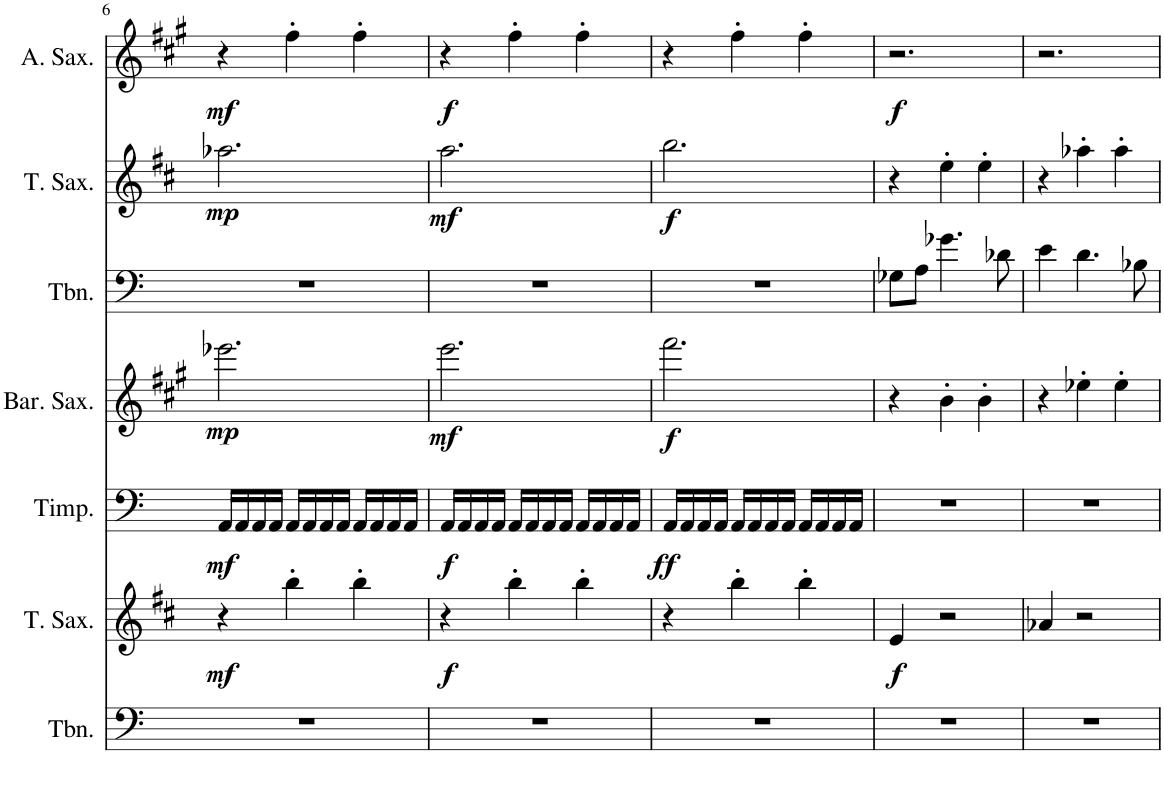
**kern	**kern	**dynam	**kern	**dynam	**kern	**dynam	**kern	**kern	**dynam	**kern	**dynam
*part7	*part6	*part6	*part5	*part5	*part4	*part4	*part3	*part2	*part2	*part1	*part1
*staff7	*staff6	*staff6	*staff5	*staff5	*staff4	*staff4	*staff3	*staff2	*staff2	*staff1	*staff1
*I"Trombone	*I"Tenor Saxophone	*	*I"Timpani	*	*I"Baritone Saxophone	*	*I"Trombone	*I"Tenor Saxophone	*	*I"Alto Saxophone	*
*I'Tbn.	*I'T. Sax.	*	*I'Timp.	*	*I'Bar. Sax.	*	*I'Tbn.	*I'T. Sax.	*	*I'A. Sax.	*
!!LO:PB:g=z
*clefF4	*clefG2	*	*clefF4	*	*clefG2	*	*clefF4	*clefG2	*	*clefG2	*
*	*Trd8c14	*	*	*	*Trd12c21	*	*	*Trd8c14	*	*Trd5c9	*
*k[]	*k[f#c#]	*	*k[]	*	*k[f#c#g#]	*	*k[]	*k[f#c#]	*	*k[f#c#g#]	*
*M3/4	*M3/4	*	*M3/4	*	*M3/4	*	*M3/4	*M3/4	*	*M3/4	*
=6	=6	=6	=6	=6	=6	=6	=6	=6	=6	=6	=6
!	!	!LO:DY:b	!	!LO:DY:b	!	!LO:DY:b	!	!	!LO:DY:b	!	!LO:DY:b
2.r	4r	mf	16AA/LL	mf	2.eee-X\	mp	2.r	2.aa-X\	mp	4r	mf
.	.	.	16AA/	.	.	.	.	.	.	.	.
.	.	.	16AA/	.	.	.	.	.	.	.	.
.	.	.	16AA/JJ	.	.	.	.	.	.	.	.
.	4bb'\	.	16AA/LL	.	.	.	.	.	.	4ff#'\	.
.	.	.	16AA/	.	.	.	.	.	.	.	.
.	.	.	16AA/	.	.	.	.	.	.	.	.
.	.	.	16AA/JJ	.	.	.	.	.	.	.	.
.	4bb'\	.	16AA/LL	.	.	.	.	.	.	4ff#'\	.
.	.	.	16AA/	.	.	.	.	.	.	.	.
.	.	.	16AA/	.	.	.	.	.	.	.	.
.	.	.	16AA/JJ	.	.	.	.	.	.	.	.
=7	=7	=7	=7	=7	=7	=7	=7	=7	=7	=7	=7
!	!	!LO:DY:b	!	!LO:DY:b	!	!LO:DY:b	!	!	!LO:DY:b	!	!LO:DY:b
2.r	4r	f	16AA/LL	f	2.eee\	mf	2.r	2.aa\	mf	4r	f
.	.	.	16AA/	.	.	.	.	.	.	.	.
.	.	.	16AA/	.	.	.	.	.	.	.	.
.	.	.	16AA/JJ	.	.	.	.	.	.	.	.
.	4bb'\	.	16AA/LL	.	.	.	.	.	.	4ff#'\	.
.	.	.	16AA/	.	.	.	.	.	.	.	.
.	.	.	16AA/	.	.	.	.	.	.	.	.
.	.	.	16AA/JJ	.	.	.	.	.	.	.	.
.	4bb'\	.	16AA/LL	.	.	.	.	.	.	4ff#'\	.
.	.	.	16AA/	.	.	.	.	.	.	.	.
.	.	.	16AA/	.	.	.	.	.	.	.	.
.	.	.	16AA/JJ	.	.	.	.	.	.	.	.
=8	=8	=8	=8	=8	=8	=8	=8	=8	=8	=8	=8
!	!	!	!	!LO:DY:b	!	!LO:DY:b	!	!	!LO:DY:b	!	!
2.r	4r	.	16AA/LL	ff	2.fff#\	f	2.r	2.bb\	f	4r	.
.	.	.	16AA/	.	.	.	.	.	.	.	.
.	.	.	16AA/	.	.	.	.	.	.	.	.
.	.	.	16AA/JJ	.	.	.	.	.	.	.	.
.	4bb'\	.	16AA/LL	.	.	.	.	.	.	4ff#'\	.
.	.	.	16AA/	.	.	.	.	.	.	.	.
.	.	.	16AA/	.	.	.	.	.	.	.	.
.	.	.	16AA/JJ	.	.	.	.	.	.	.	.
.	4bb'\	.	16AA/LL	.	.	.	.	.	.	4ff#'\	.
.	.	.	16AA/	.	.	.	.	.	.	.	.
.	.	.	16AA/	.	.	.	.	.	.	.	.
.	.	.	16AA/JJ	.	.	.	.	.	.	.	.
=9	=9	=9	=9	=9	=9	=9	=9	=9	=9	=9	=9
!	!	!LO:DY:b	!	!	!	!	!	!	!	!	!LO:DY:b
2.r	4e/	f	2.r	.	4r	.	8G-X\L	4r	.	2.r	f
.	.	.	.	.	.	.	8A\J	.	.	.	.
.	2r	.	.	.	4b'\	.	4.g-X\	4ee'\	.	.	.
.	.	.	.	.	4b'\	.	.	4ee'\	.	.	.
.	.	.	.	.	.	.	8d-X\	.	.	.	.
=10	=10	=10	=10	=10	=10	=10	=10	=10	=10	=10	=10
2.r	4a-X/	.	2.r	.	4r	.	4e\	4r	.	2.r	.
.	2r	.	.	.	4ee-X'\	.	4.d\	4aa-X'\	.	.	.
.	.	.	.	.	4ee-'\	.	.	4aa-'\	.	.	.
.	.	.	.	.	.	.	8B-X\	.	.	.	.
=	=	=	=	=	=	=	=	=	=	=	=
*-	*-	*-	*-	*-	*-	*-	*-	*-	*-	*-	*-
